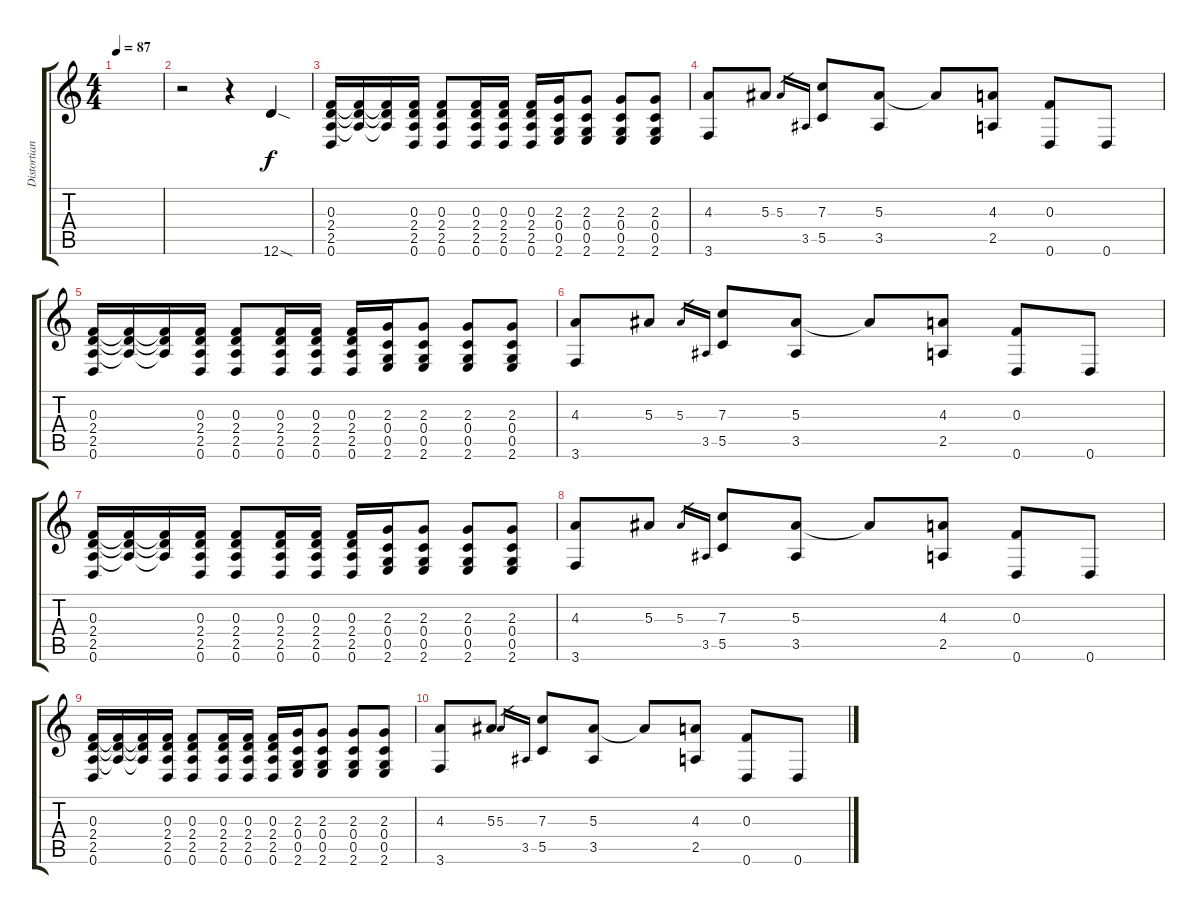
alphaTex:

\track ("Distortian Guitar" "Distortian") {instrument distortionguitar}
\staff {score tabs}
\tuning (D4 A3 F3 C3 G2 D2) {hide}
\ts (4 4)
\tempo 87
\clef g2
\ks c
|
r.2 r.4 12.6{sod}.4 |
(0.3 2.4 2.5 0.6).16 (0.3{t} 2.4{t} 2.5{t}).16 (0.3{t} 2.4{t} 2.5{t}).16 (0.3 2.4 2.5 0.6).16 (0.3 2.4 2.5 0.6).8 (0.3 2.4 2.5 0.6).16 (0.3 2.4 2.5 0.6).16 (0.3 2.4 2.5 0.6).16 (2.3 0.4 0.5 2.6).16 (2.3 0.4 0.5 2.6).8 (2.3 0.4 0.5 2.6).8 (2.3 0.4 0.5 2.6).8 |
(4.3 3.6).8 5.3.8 5.3.16{gr} 3.5.16{gr} (7.3 5.5).8 (5.3 3.5).8 5.3{t}.8 (4.3 2.5).8 (0.3 0.6).8 0.6.8 |
(0.3 2.4 2.5 0.6).16 (0.3{t} 2.4{t} 2.5{t}).16 (0.3{t} 2.4{t} 2.5{t}).16 (0.3 2.4 2.5 0.6).16 (0.3 2.4 2.5 0.6).8 (0.3 2.4 2.5 0.6).16 (0.3 2.4 2.5 0.6).16 (0.3 2.4 2.5 0.6).16 (2.3 0.4 0.5 2.6).16 (2.3 0.4 0.5 2.6).8 (2.3 0.4 0.5 2.6).8 (2.3 0.4 0.5 2.6).8 |
(4.3 3.6).8 5.3.8 5.3.16{gr} 3.5.16{gr} (7.3 5.5).8 (5.3 3.5).8 5.3{t}.8 (4.3 2.5).8 (0.3 0.6).8 0.6.8 |
(0.3 2.4 2.5 0.6).16 (0.3{t} 2.4{t} 2.5{t}).16 (0.3{t} 2.4{t} 2.5{t}).16 (0.3 2.4 2.5 0.6).16 (0.3 2.4 2.5 0.6).8 (0.3 2.4 2.5 0.6).16 (0.3 2.4 2.5 0.6).16 (0.3 2.4 2.5 0.6).16 (2.3 0.4 0.5 2.6).16 (2.3 0.4 0.5 2.6).8 (2.3 0.4 0.5 2.6).8 (2.3 0.4 0.5 2.6).8 |
(4.3 3.6).8 5.3.8 5.3.16{gr} 3.5.16{gr} (7.3 5.5).8 (5.3 3.5).8 5.3{t}.8 (4.3 2.5).8 (0.3 0.6).8 0.6.8 |
(0.3 2.4 2.5 0.6).16 (0.3{t} 2.4{t} 2.5{t}).16 (0.3{t} 2.4{t} 2.5{t}).16 (0.3 2.4 2.5 0.6).16 (0.3 2.4 2.5 0.6).8 (0.3 2.4 2.5 0.6).16 (0.3 2.4 2.5 0.6).16 (0.3 2.4 2.5 0.6).16 (2.3 0.4 0.5 2.6).16 (2.3 0.4 0.5 2.6).8 (2.3 0.4 0.5 2.6).8 (2.3 0.4 0.5 2.6).8 |
(4.3 3.6).8 5.3.8 5.3.16{gr} 3.5.16{gr} (7.3 5.5).8 (5.3 3.5).8 5.3{t}.8 (4.3 2.5).8 (0.3 0.6).8 0.6.8
